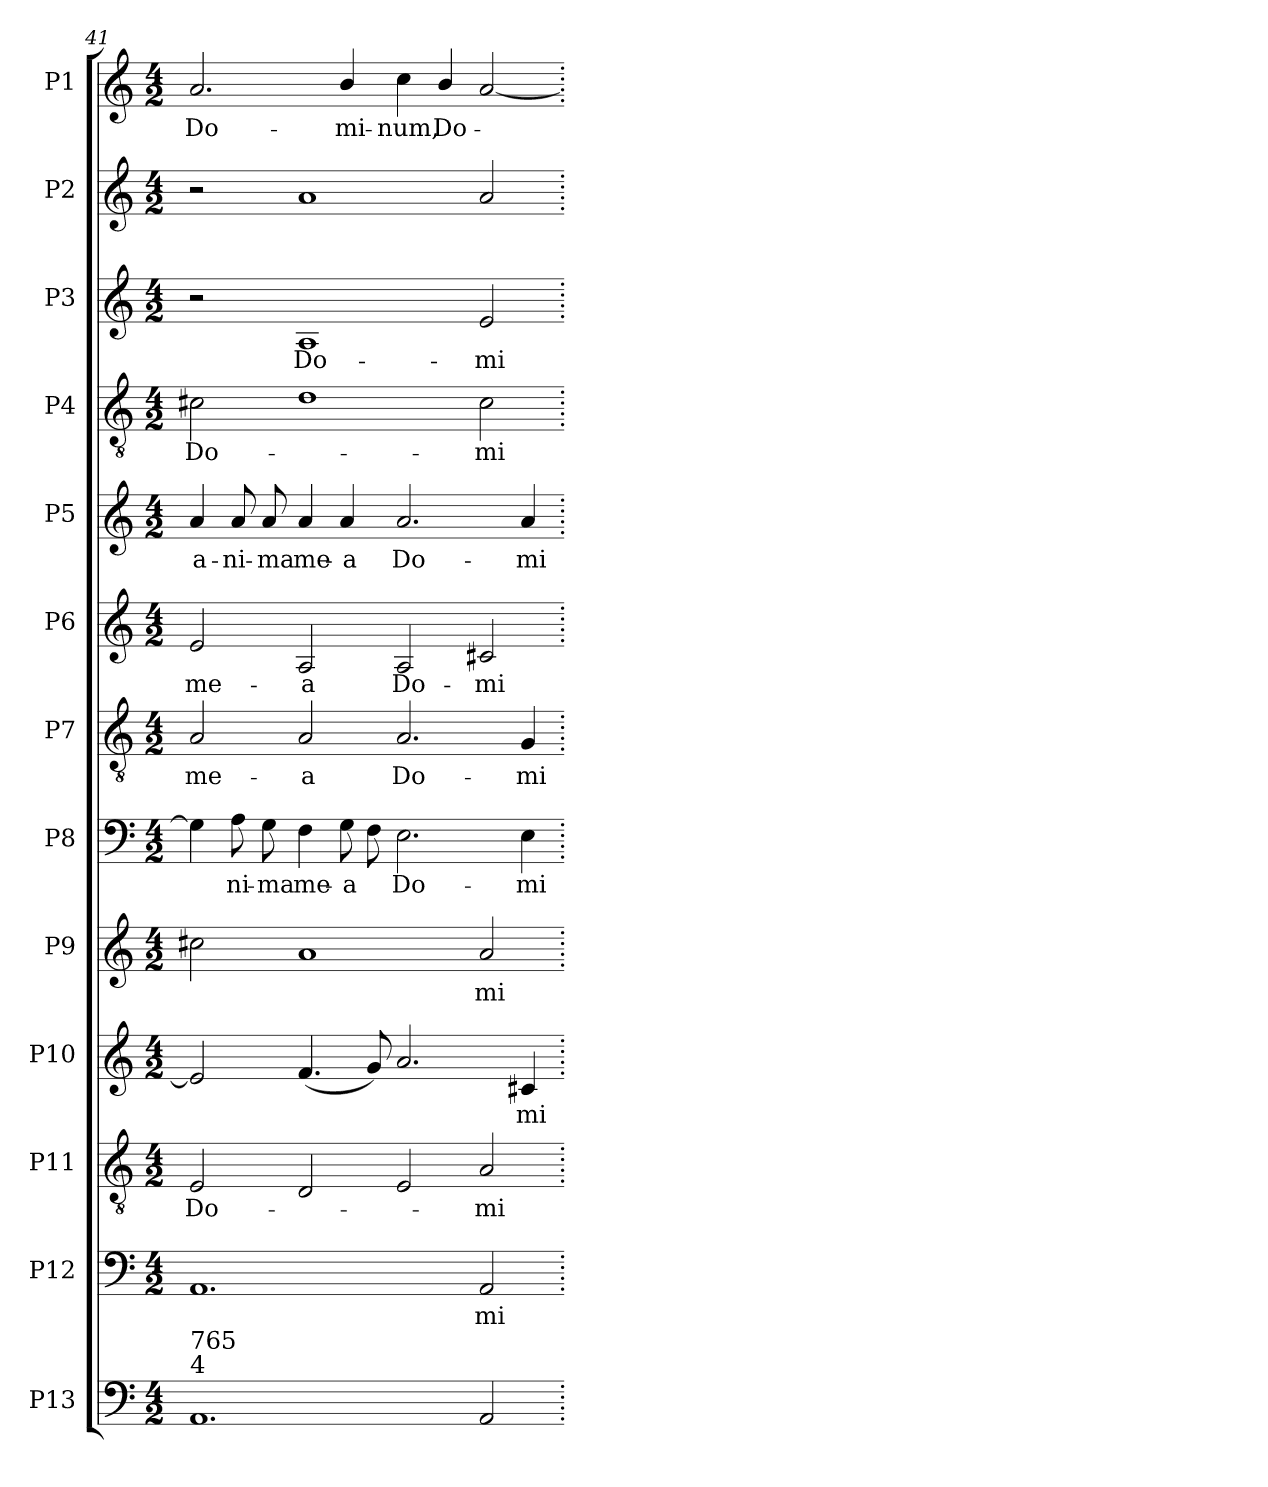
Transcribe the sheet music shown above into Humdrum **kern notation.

**kern	**kern	**text	**kern	**text	**kern	**text	**kern	**text	**kern	**text	**kern	**text	**kern	**text	**kern	**text	**kern	**text	**kern	**text	**kern	**kern	**text
*part13	*part12	*part12	*part11	*part11	*part10	*part10	*part9	*part9	*part8	*part8	*part7	*part7	*part6	*part6	*part5	*part5	*part4	*part4	*part3	*part3	*part2	*part1	*part1
*staff13	*staff12	*staff12	*staff11	*staff11	*staff10	*staff10	*staff9	*staff9	*staff8	*staff8	*staff7	*staff7	*staff6	*staff6	*staff5	*staff5	*staff4	*staff4	*staff3	*staff3	*staff2	*staff1	*staff1
*I"P13	*I"P12	*	*I"P11	*	*I"P10	*	*I"P9	*	*I"P8	*	*I"P7	*	*I"P6	*	*I"P5	*	*I"P4	*	*I"P3	*	*I"P2	*I"P1	*
*clefF4	*clefF4	*	*clefGv2	*	*clefG2	*	*clefG2	*	*clefF4	*	*clefGv2	*	*clefG2	*	*clefG2	*	*clefGv2	*	*clefG2	*	*clefG2	*clefG2	*
*	*	*	*ITrd7c12	*	*	*	*	*	*	*	*ITrd7c12	*	*	*	*	*	*ITrd7c12	*	*	*	*	*	*
*k[]	*k[]	*	*k[]	*	*k[]	*	*k[]	*	*k[]	*	*k[]	*	*k[]	*	*k[]	*	*k[]	*	*k[]	*	*k[]	*k[]	*
*C:	*C:	*	*C:	*	*C:	*	*C:	*	*C:	*	*C:	*	*C:	*	*C:	*	*C:	*	*C:	*	*C:	*C:	*
*M4/2	*M4/2	*	*M4/2	*	*M4/2	*	*M4/2	*	*M4/2	*	*M4/2	*	*M4/2	*	*M4/2	*	*M4/2	*	*M4/2	*	*M4/2	*M4/2	*
=41	=41	=41	=41	=41	=41	=41	=41	=41	=41	=41	=41	=41	=41	=41	=41	=41	=41	=41	=41	=41	=41	=41	=41
!	!	!	!	!LO:LY:b:color=#000000	!	!	!	!	!	!	!	!	!	!	!	!	!	!	!	!	!	!	!
!	!	!	!	!	!	!	!	!	!	!	!	!LO:LY:b:color=#000000	!	!	!	!	!	!	!	!	!	!	!
!	!	!	!	!	!	!	!	!	!	!	!	!	!	!LO:LY:b:color=#000000	!	!	!	!	!	!	!	!	!
!	!	!	!	!	!	!	!	!	!	!	!	!	!	!	!	!LO:LY:b:color=#000000	!	!	!	!	!	!	!
!	!	!	!	!	!	!	!	!	!	!	!	!	!	!	!	!	!	!LO:LY:b:color=#000000	!	!	!	!	!
!LO:TX:a:t=4	!	!	!	!	!	!	!	!	!	!	!	!	!	!	!	!	!	!	!	!	!	!	!
!LO:TX:t=765	!	!	!	!	!	!	!	!	!	!	!	!	!	!	!	!	!	!	!	!	!	!	!
!	!	!	!	!	!	!	!	!	!	!	!	!	!	!	!	!	!	!	!	!	!	!	!LO:LY:b:color=#000000
1.AAi	1.AAi	.	2EEi/	Do-	2ei/]	.	2cc#Xi\	.	4Gi\]	.	2AAi/	me-	2ei/	me-	4ai/	a-	2C#Xi\	Do-	2r	.	2r	2.ai/	Do-
!	!	!	!	!	!	!	!	!	!	!LO:LY:b:color=#000000	!	!	!	!	!	!	!	!	!	!	!	!	!
!	!	!	!	!	!	!	!	!	!	!	!	!	!	!	!	!LO:LY:b:color=#000000	!	!	!	!	!	!	!
.	.	.	.	.	.	.	.	.	8Ai\	-ni-	.	.	.	.	8ai/	-ni-	.	.	.	.	.	.	.
!	!	!	!	!	!	!	!	!	!	!LO:LY:b:color=#000000	!	!	!	!	!	!	!	!	!	!	!	!	!
!	!	!	!	!	!	!	!	!	!	!	!	!	!	!	!	!LO:LY:b:color=#000000	!	!	!	!	!	!	!
.	.	.	.	.	.	.	.	.	8Gi\	-ma	.	.	.	.	8ai/	-ma	.	.	.	.	.	.	.
!	!	!	!	!	!	!	!	!	!	!LO:LY:b:color=#000000	!	!	!	!	!	!	!	!	!	!	!	!	!
!	!	!	!	!	!	!	!	!	!	!	!	!LO:LY:b:color=#000000	!	!	!	!	!	!	!	!	!	!	!
!	!	!	!	!	!	!	!	!	!	!	!	!	!	!LO:LY:b:color=#000000	!	!	!	!	!	!	!	!	!
!	!	!	!	!	!	!	!	!	!	!	!	!	!	!	!	!LO:LY:b:color=#000000	!	!	!	!	!	!	!
!	!	!	!	!	!	!	!	!	!	!	!	!	!	!	!	!	!	!	!	!LO:LY:b:color=#000000	!	!	!
.	.	.	2DDi/	.	(4.fi/	.	1ai	.	4Fi\	me-	2AAi/	-a	2Ai/	-a	4ai/	me-	1Di	.	1Ai	Do-	1ai	.	.
!	!	!	!	!	!	!	!	!	!	!LO:LY:b:color=#000000	!	!	!	!	!	!	!	!	!	!	!	!	!
!	!	!	!	!	!	!	!	!	!	!	!	!	!	!	!	!LO:LY:b:color=#000000	!	!	!	!	!	!	!
!	!	!	!	!	!	!	!	!	!	!	!	!	!	!	!	!	!	!	!	!	!	!	!LO:LY:b:color=#000000
.	.	.	.	.	.	.	.	.	8Gi\	-a	.	.	.	.	4ai/	-a	.	.	.	.	.	4bi/	-mi-
.	.	.	.	.	8gi/)	.	.	.	8Fi\	.	.	.	.	.	.	.	.	.	.	.	.	.	.
!	!	!	!	!	!	!	!	!	!	!LO:LY:b:color=#000000	!	!	!	!	!	!	!	!	!	!	!	!	!
!	!	!	!	!	!	!	!	!	!	!	!	!LO:LY:b:color=#000000	!	!	!	!	!	!	!	!	!	!	!
!	!	!	!	!	!	!	!	!	!	!	!	!	!	!LO:LY:b:color=#000000	!	!	!	!	!	!	!	!	!
!	!	!	!	!	!	!	!	!	!	!	!	!	!	!	!	!LO:LY:b:color=#000000	!	!	!	!	!	!	!
!	!	!	!	!	!	!	!	!	!	!	!	!	!	!	!	!	!	!	!	!	!	!	!LO:LY:b:color=#000000
.	.	.	2EEi/	.	2.ai/	.	.	.	2.Ei\	Do-	2.AAi/	Do-	2Ai/	Do-	2.ai/	Do-	.	.	.	.	.	4cci\	-num,
!	!	!	!	!	!	!	!	!	!	!	!	!	!	!	!	!	!	!	!	!	!	!	!LO:LY:b:color=#000000
.	.	.	.	.	.	.	.	.	.	.	.	.	.	.	.	.	.	.	.	.	.	4bi/	Do-
!	!	!LO:LY:b:color=#000000	!	!	!	!	!	!	!	!	!	!	!	!	!	!	!	!	!	!	!	!	!
!	!	!	!	!LO:LY:b:color=#000000	!	!	!	!	!	!	!	!	!	!	!	!	!	!	!	!	!	!	!
!	!	!	!	!	!	!	!	!LO:LY:b:color=#000000	!	!	!	!	!	!	!	!	!	!	!	!	!	!	!
!	!	!	!	!	!	!	!	!	!	!	!	!	!	!LO:LY:b:color=#000000	!	!	!	!	!	!	!	!	!
!	!	!	!	!	!	!	!	!	!	!	!	!	!	!	!	!	!	!LO:LY:b:color=#000000	!	!	!	!	!
!	!	!	!	!	!	!	!	!	!	!	!	!	!	!	!	!	!	!	!	!LO:LY:b:color=#000000	!	!	!
2AAi/	2AAi/	-mi-	2AAi/	-mi-	.	.	2ai/	-mi-	.	.	.	.	2c#Xi/	-mi-	.	.	2C#i\	-mi-	2ei/	-mi-	2ai/	[2ai/	.
!	!	!	!	!	!	!LO:LY:b:color=#000000	!	!	!	!	!	!	!	!	!	!	!	!	!	!	!	!	!
!	!	!	!	!	!	!	!	!	!	!LO:LY:b:color=#000000	!	!	!	!	!	!	!	!	!	!	!	!	!
!	!	!	!	!	!	!	!	!	!	!	!	!LO:LY:b:color=#000000	!	!	!	!	!	!	!	!	!	!	!
!	!	!	!	!	!	!	!	!	!	!	!	!	!	!	!	!LO:LY:b:color=#000000	!	!	!	!	!	!	!
.	.	.	.	.	4c#Xi/	-mi-	.	.	4Ei\	-mi-	4GGi/	-mi-	.	.	4ai/	-mi-	.	.	.	.	.	.	.
=.	=.	=.	=.	=.	=.	=.	=.	=.	=.	=.	=.	=.	=.	=.	=.	=.	=.	=.	=.	=.	=.	=.	=.
*-	*-	*-	*-	*-	*-	*-	*-	*-	*-	*-	*-	*-	*-	*-	*-	*-	*-	*-	*-	*-	*-	*-	*-
